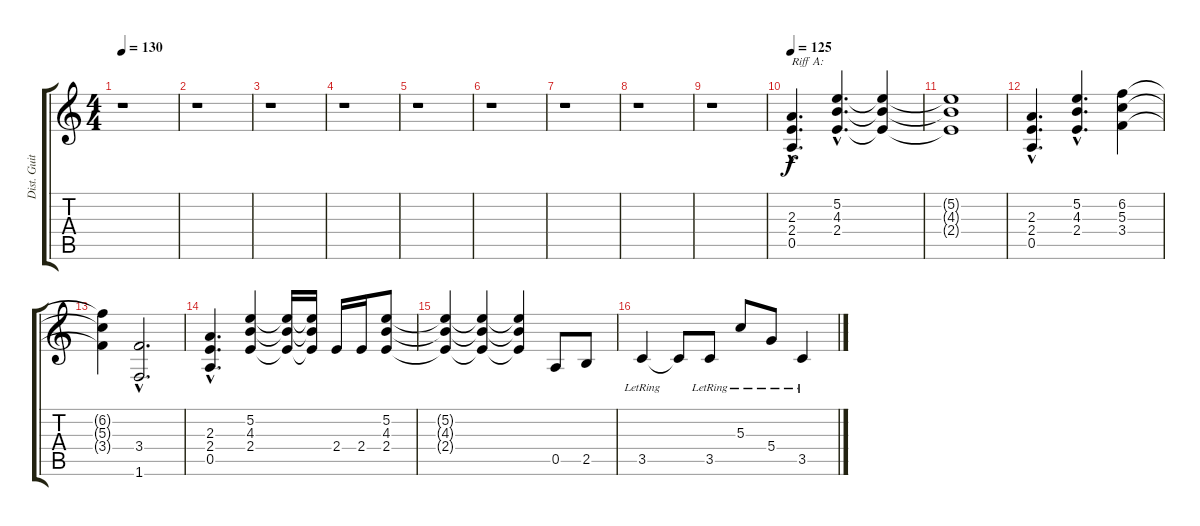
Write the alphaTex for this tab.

\track ("Dist. Guitar 1" "Dist. Guit") {instrument overdrivenguitar}
\staff {score tabs}
\tuning (E4 B3 G3 D3 A2 E2) {hide}
\ts (4 4)
\tempo 130
\clef g2
\ks c
r.1{dy f} |
r.1 |
r.1 |
r.1 |
r.1 |
r.1 |
r.1 |
r.1 |
r.1 |
\tempo 125
(2.3{hac} 2.4{hac} 0.5{hac}).4{d txt "Riff A:" volume 16 instrument overdrivenguitar} (5.2{hac} 4.3{hac} 2.4{hac}).4{d} (5.2{t} 4.3{t} 2.4{t}).4 |
(5.2{t} 4.3{t} 2.4{t}).1 |
(2.3{hac} 2.4{hac} 0.5{hac}).4{d} (5.2{hac} 4.3{hac} 2.4{hac}).4{d} (6.2 5.3 3.4).4 |
(6.2{t} 5.3{t} 3.4{t}).4 (3.4{hac} 1.6{hac}).2{d} |
(2.3{hac} 2.4{hac} 0.5{hac}).4{d} (5.2 4.3 2.4).4 (5.2{t} 4.3{t} 2.4{t}).16 (5.2{t} 4.3{t} 2.4{t}).16 2.4.16 2.4.16 (5.2 4.3 2.4).8 |
(5.2{t} 4.3{t} 2.4{t}).4 (5.2{t} 4.3{t} 2.4{t}).4 (5.2{t} 4.3{t} 2.4{t}).4 0.5.8 2.5.8 |
3.5{lr}.4 3.5{t}.8 3.5{lr}.8 5.3{lr}.8 5.4{lr}.8 3.5{lr}.4
